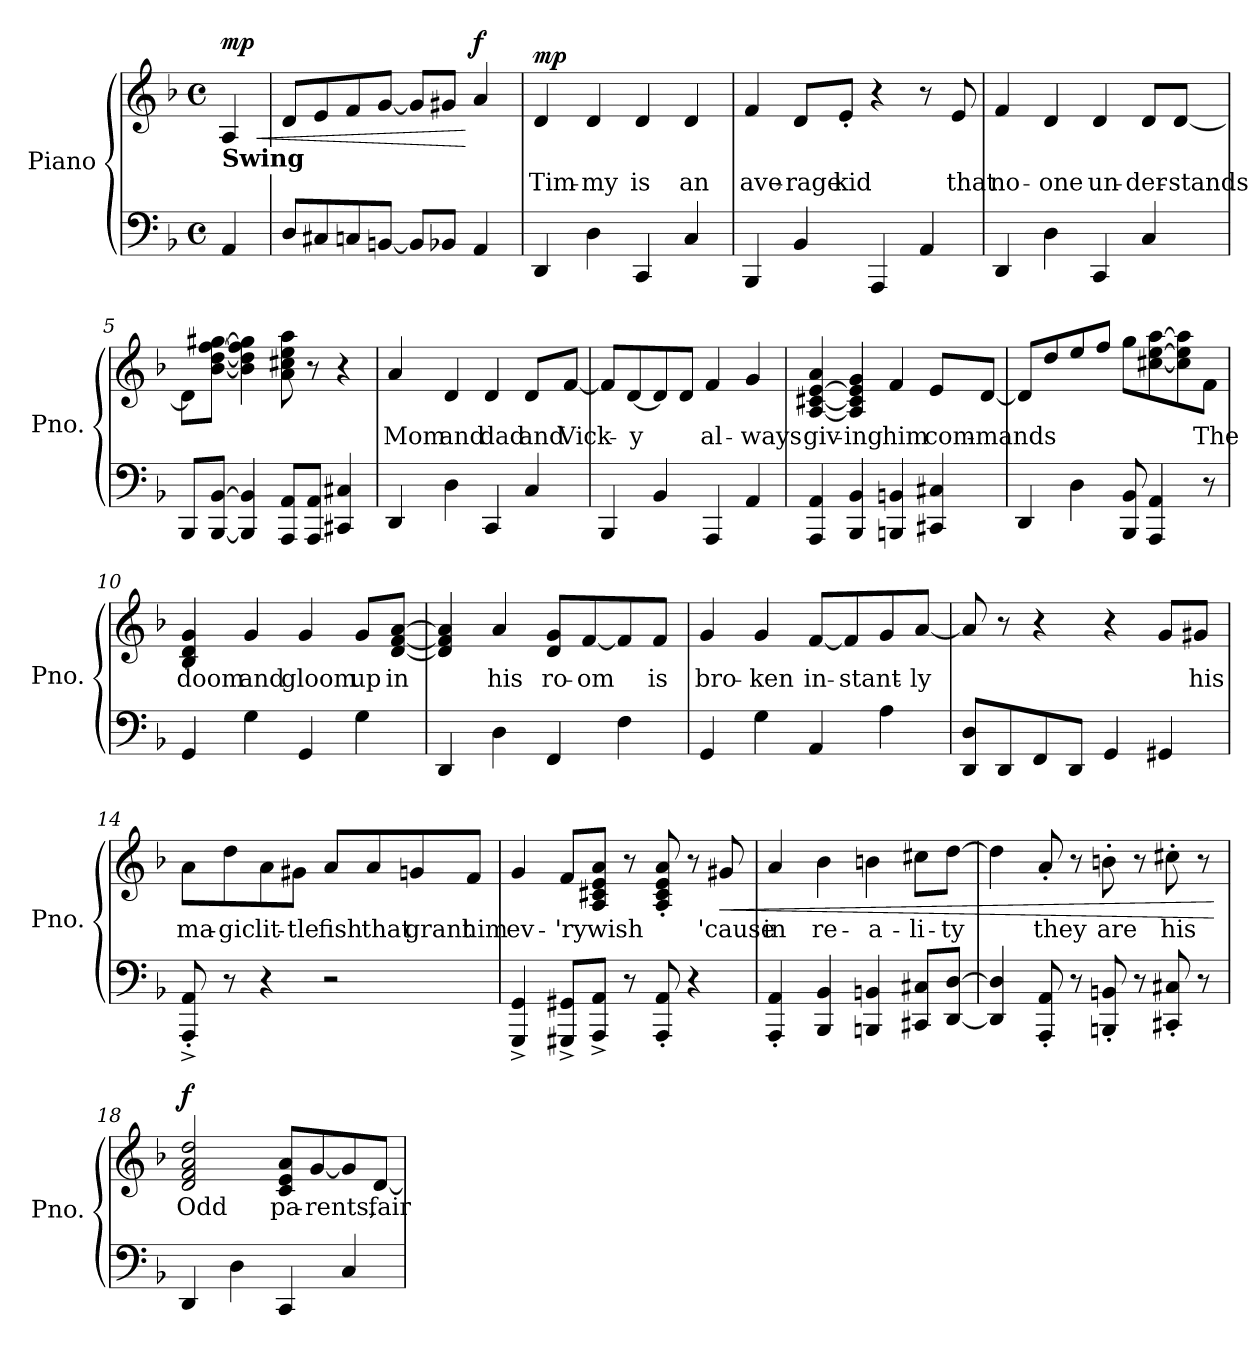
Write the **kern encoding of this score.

**kern	**kern	**text	**dynam
*part1	*part1	*part1	*part1
*staff2	*staff1	*staff1	*staff1/2
*I"Piano	*	*	*
*I'Pno.	*	*	*
*clefF4	*clefG2	*	*
*k[b-]	*k[b-]	*	*
*M4/4	*M4/4	*	*
*met(c)	*met(c)	*	*
*MM197	*MM197	*	*
=	=	=	=
!	!LO:TX:b:B:t=Swing	!	!
!	!	!	!LO:HP:b
!	!	!	!LO:DY:n=1:b
4AA/	4A/	.	< mp
=1	=1	=1	=1
8D/L	8d/L	.	.
8C#X/	8e/	.	.
8Cn/	8f/	.	.
[8BBn/J	[8g/J	.	.
8BB/L]	8g/L]	.	.
8BB-X/J	8g#X/J	.	.
!	!	!	!LO:DY:n=1:b
4AA/	4a/	.	[ f
=2	=2	=2	=2
!	!	!LO:LY:b	!LO:DY:b
4DD/	4d/	Tim-	mp
!	!	!LO:LY:b	!
4D\	4d/	-my	.
!	!	!LO:LY:b	!
4CC/	4d/	is	.
!	!	!LO:LY:b	!
4C/	4d/	an	.
=3	=3	=3	=3
!	!	!LO:LY:b	!
4BBB-/	4f/	ave-	.
!	!	!LO:LY:b	!
4BB-/	8d/L	rage	.
!	!	!LO:LY:b	!
.	8e'/J	kid	.
4AAA/	4r	.	.
4AA/	8r	.	.
!	!	!LO:LY:b	!
.	8e/	that	.
=4	=4	=4	=4
!	!	!LO:LY:b	!
4DD/	4f/	no-	.
!	!	!LO:LY:b	!
4D\	4d/	-one	.
!	!	!LO:LY:b	!
4CC/	4d/	un-	.
!	!	!LO:LY:b	!
4C/	8d/L	-der-	.
!	!	!LO:LY:b	!
.	[8d/J	-stands	.
!!LO:LB:g=z
=5	=5	=5	=5
8BBB-/L	8d\L]	.	.
[8BBB-/ [8BB-/J	[8b-\ [8dd\ [8ff\ [8gg#X\J	.	.
4BBB-/] 4BB-/]	4b-\] 4dd\] 4ff\] 4gg#\]	.	.
8AAA/ 8AA/L	8a\ 8cc#X\ 8ee\ 8aa\	.	.
8AAA/ 8AA/J	8r	.	.
4CC#X/ 4C#X/	4r	.	.
=6	=6	=6	=6
!	!	!LO:LY:b	!
4DD/	4a/	Mom	.
!	!	!LO:LY:b	!
4D\	4d/	and	.
!	!	!LO:LY:b	!
4CC/	4d/	dad	.
!	!	!LO:LY:b	!
4C/	8d/L	and	.
!	!	!LO:LY:b	!
.	[8f/J	Vick-	.
=7	=7	=7	=7
4BBB-/	8f/L]	.	.
!	!	!LO:LY:b	!
.	[8d/	-y	.
4BB-/	8d/]	.	.
.	8d/J	.	.
!	!	!LO:LY:b	!
4AAA/	4f/	al-	.
!	!	!LO:LY:b	!
4AA/	4g/	-ways	.
=8	=8	=8	=8
!	!	!LO:LY:b	!
4AAA/ 4AA/	[4A/ [4c#X/ [4e/ 4a/	giv-	.
!	!	!LO:LY:b	!
4BBB-/ 4BB-/	4A/] 4c#/] 4e/] 4g/	-ing	.
!	!	!LO:LY:b	!
4BBBn/ 4BBn/	4f/	him	.
!	!	!LO:LY:b	!
4CC#X/ 4C#X/	8e/L	com-	.
!	!	!LO:LY:b	!
.	[8d/J	-mands	.
!!LO:LB:g=z
=9	=9	=9	=9
4DD/	8d/L]	.	.
.	8dd/	.	.
4D\	8ee/	.	.
.	8ff/J	.	.
8BBB-/ 8BB-/	8gg\L	.	.
4AAA/ 4AA/	[8cc#X\ [8ee\ [8aa\	.	.
.	8cc#\] 8ee\] 8aa\]	.	.
!	!	!LO:LY:b	!
8r	8f\J	The	.
=10	=10	=10	=10
!	!	!LO:LY:b	!
4GG/	4B-/ 4d/ 4g/	doom	.
!	!	!LO:LY:b	!
4G\	4g/	and	.
!	!	!LO:LY:b	!
4GG/	4g/	gloom	.
!	!	!LO:LY:b	!
4G\	8g/L	up	.
!	!	!LO:LY:b	!
.	[8d/ [8f/ [8a/J	in	.
=11	=11	=11	=11
4DD/	4d/] 4f/] 4a/]	.	.
!	!	!LO:LY:b	!
4D\	4a/	his	.
!	!	!LO:LY:b	!
4FF/	8d/ 8g/L	ro-	.
!	!	!LO:LY:b	!
.	[8f/	-om	.
4F\	8f/]	.	.
!	!	!LO:LY:b	!
.	8f/J	is	.
=12	=12	=12	=12
!	!	!LO:LY:b	!
4GG/	4g/	bro-	.
!	!	!LO:LY:b	!
4G\	4g/	-ken	.
!	!	!LO:LY:b	!
4AA/	[8f/L	in-	.
!	!	!LO:LY:b	!
.	8f/]	-stant-	.
4A\	8g/	.	.
!	!	!LO:LY:b	!
.	[8a/J	-ly	.
!!LO:LB:g=z
=13	=13	=13	=13
8DD/ 8D/L	8a/]	.	.
8DD/	8r	.	.
8FF/	4r	.	.
8DD/J	.	.	.
4GG/	4r	.	.
4GG#X/	8g/L	.	.
!	!	!LO:LY:b	!
.	8g#X/J	his	.
=14	=14	=14	=14
!	!	!LO:LY:b	!
8AAA/'^ 8AA/'^	8a\L	ma-	.
!	!	!LO:LY:b	!
8r	8dd\	-gic	.
!	!	!LO:LY:b	!
4r	8a\	lit-	.
!	!	!LO:LY:b	!
.	8g#X\J	-tle	.
!	!	!LO:LY:b	!
2r	8a/L	fish	.
!	!	!LO:LY:b	!
.	8a/	that	.
!	!	!LO:LY:b	!
.	8gn/	grant	.
!	!	!LO:LY:b	!
.	8f/J	him	.
=15	=15	=15	=15
!	!	!LO:LY:b	!
4GGG/^ 4GG/^	4g/	ev-	.
!	!	!LO:LY:b	!
8GGG#X/^ 8GG#X/^L	8f/L	-'ry	.
!	!	!LO:LY:b	!
8AAA/^ 8AA/^J	8A/ 8c#X/ 8e/ 8a/J	wish	.
8r	8r	.	.
8AAA/' 8AA/'	8A/' 8c#/' 8e/' 8a/'	.	.
4r	8r	.	.
!	!	!LO:LY:b	!LO:HP:b
.	8g#X/	'cause	<
=16	=16	=16	=16
!	!	!LO:LY:b	!
4AAA/' 4AA/'	4a/	in	.
!	!	!LO:LY:b	!
4BBB-/ 4BB-/	4b-\	re-	.
!	!	!LO:LY:b	!
4BBBn/ 4BBn/	4bn\	-a-	.
!	!	!LO:LY:b	!
8CC#X/ 8C#X/L	8cc#X\L	-li-	.
!	!	!LO:LY:b	!
[8DD/ [8D/J	[8dd\J	-ty	.
!!LO:PB:g=z
=17	=17	=17	=17
4DD/] 4D/]	4dd\]	.	.
!	!	!LO:LY:b	!
8AAA/' 8AA/'	8a'/	they	.
8r	8r	.	.
!	!	!LO:LY:b	!
8BBBn/' 8BBn/'	8bn'\	are	.
8r	8r	.	.
!	!	!LO:LY:b	!
8CC#X/' 8C#X/'	8cc#X'\	his	.
8r	8r	.	.
.	.	.	[
=18	=18	=18	=18
!	!	!LO:LY:b	!LO:DY:b
4DD/	2d/ 2f/ 2a/ 2dd/	Odd	f
4D\	.	.	.
!	!	!LO:LY:b	!
4CC/	8c/ 8e/ 8a/L	pa-	.
!	!	!LO:LY:b	!
.	[8g/	-rents,	.
4C/	8g/]	.	.
!	!	!LO:LY:b	!
.	[8d/J	fair-	.
=	=	=	=
*-	*-	*-	*-
